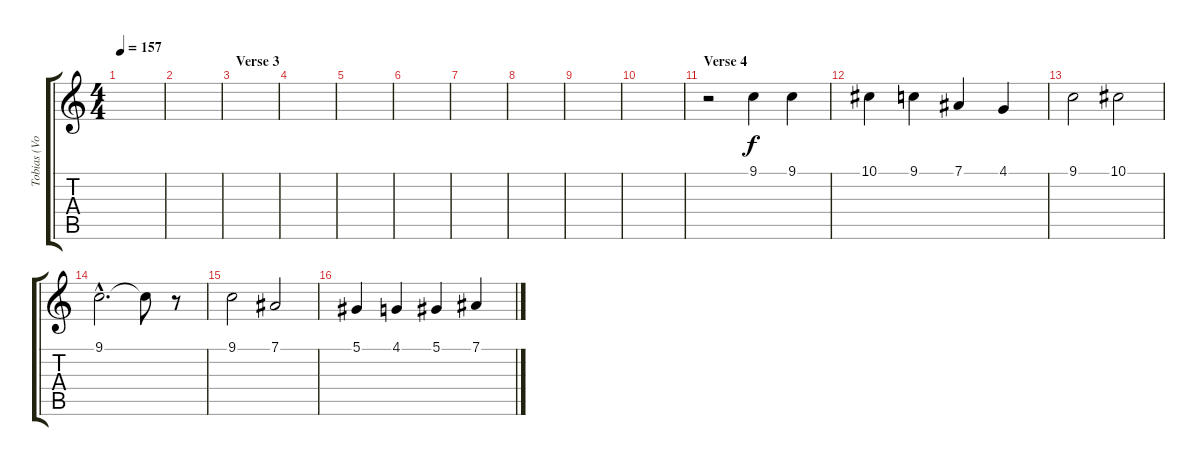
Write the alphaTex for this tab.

\track ("Tobias (Voice II)" "Tobias (Vo") {instrument lead2sawtooth}
\staff {score tabs}
\tuning (Eb4 Bb3 Gb3 Db3 Ab2 Eb2) {hide}
\ts (4 4)
\tempo 157
\clef g2
\ks c
|
|
\section ("" "Verse 3")
|
|
|
|
|
|
|
|
\section ("" "Verse 4")
r.2 9.1.4 9.1.4 |
10.1.4 9.1.4 7.1.4 4.1.4 |
9.1.2 10.1.2 |
9.1{hac}.2{d} 9.1{t}.8 r.8 |
9.1.2 7.1.2 |
5.1.4 4.1.4 5.1.4 7.1.4
